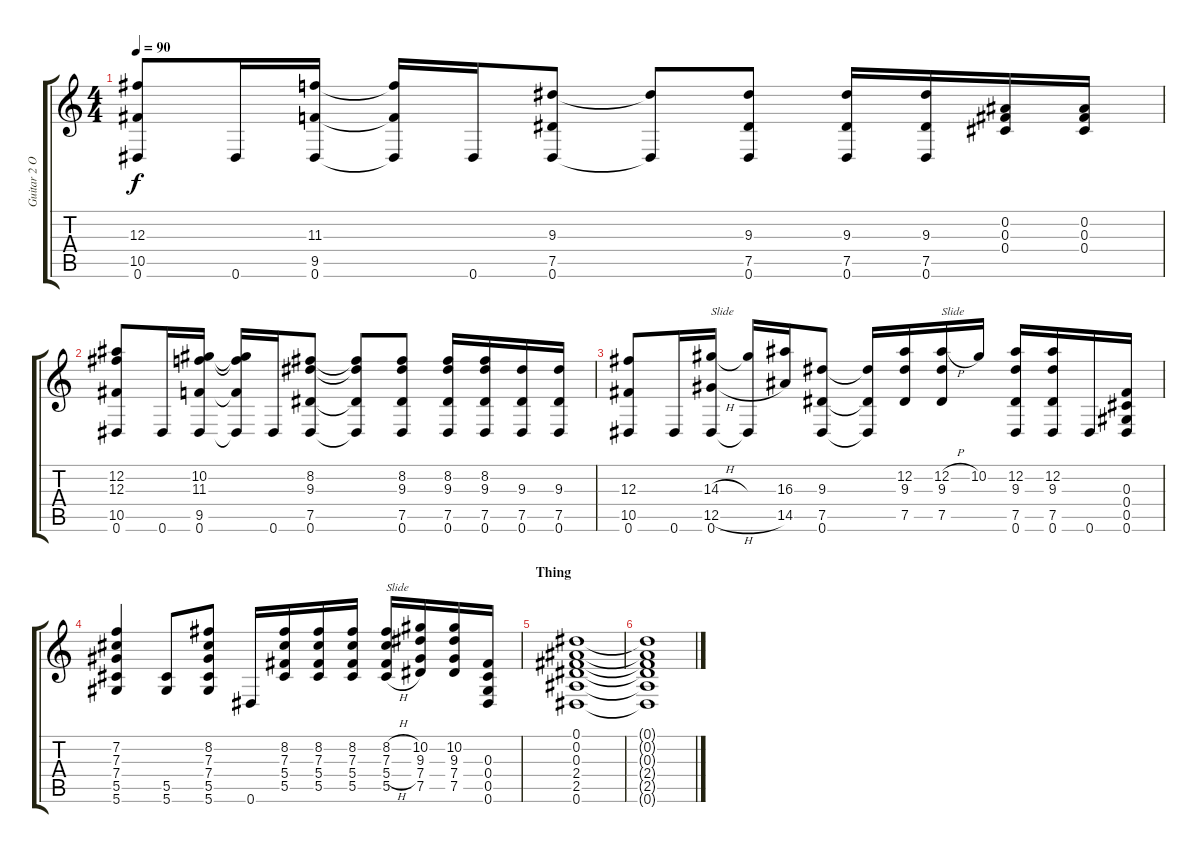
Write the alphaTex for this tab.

\track ("Guitar 2 Overdub" "Guitar 2 O") {instrument overdrivenguitar}
\staff {score tabs}
\tuning (Eb4 Bb3 Gb3 Db3 Ab2 Eb2) {hide}
\ts (4 4)
\tempo 90
\clef g2
\ks c
(12.3 10.5 0.6).8{dy f} 0.6.16 (11.3 9.5 0.6).16 (11.3{t} 9.5{t} 0.6{t}).16 0.6.16 (9.3 7.5 0.6).8 (9.3{t} 0.6{t}).8 (9.3 7.5 0.6).8 (9.3 7.5 0.6).16 (9.3 7.5 0.6).16 (0.2 0.3 0.4).16 (0.2 0.3 0.4).16 |
(12.2 12.3 10.5 0.6).8 0.6.16 (10.2 11.3 9.5 0.6).16 (10.2{t} 11.3{t} 9.5{t} 0.6{t}).16 0.6.16 (8.2 9.3 7.5 0.6).8 (8.2{t} 9.3{t} 7.5{t} 0.6{t}).8 (8.2 9.3 7.5 0.6).8 (8.2 9.3 7.5 0.6).16 (8.2 9.3 7.5 0.6).16 (9.3 7.5 0.6).16 (9.3 7.5 0.6).16 |
(12.3 10.5 0.6).8 0.6.16 (14.3{h} 12.5{h} 0.6).16{txt "Slide"} (14.3{t} 0.6{t}).16 (16.3 14.5).16 (9.3 7.5 0.6).8 (9.3{t} 7.5{t} 0.6{t}).16 (12.2 9.3 7.5).16 (12.2{h} 9.3 7.5).16{txt "Slide"} 10.2.16 (12.2 9.3 7.5 0.6).16 (12.2 9.3 7.5 0.6).16 0.6.16 (0.3 0.4 0.5 0.6).16 |
(7.2 7.3 7.4 5.5 5.6).4 (5.5 5.6).8 (8.2 7.3 7.4 5.5 5.6).8 0.6.16 (8.2 7.3 5.4 5.5).16 (8.2 7.3 5.4 5.5).16 (8.2 7.3 5.4 5.5).16 (8.2{h} 7.3{h} 5.4{h} 5.5{h}).16{txt "Slide"} (10.2 9.3 7.4 7.5).16 (10.2 9.3 7.4 7.5).16 (0.3 0.4 0.5 0.6).16 |
\section ("" "Thing")
(0.1 0.2 0.3 2.4 2.5 0.6).1 |
(0.1{t} 0.2{t} 0.3{t} 2.4{t} 2.5{t} 0.6{t}).1
